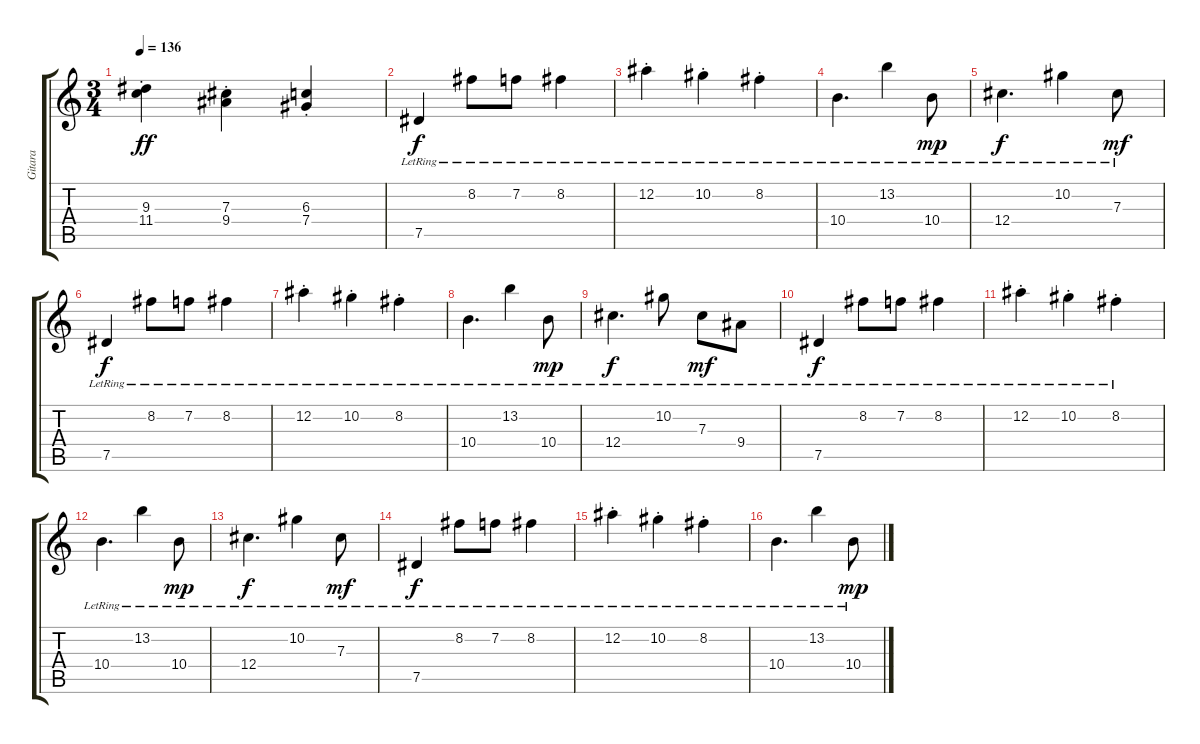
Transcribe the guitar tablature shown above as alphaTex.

\track ("Gitara" "Gitara") {instrument distortionguitar}
\staff {score tabs}
\tuning (Eb4 Bb3 Gb3 Db3 Ab2 Eb2) {hide}
\ts (3 4)
\tempo 136
\clef g2
\ks c
(9.3{st} 11.4{st}).4{dy ff} (7.3{st} 9.4{st}).4 (6.3{st} 7.4{st}).4 |
7.5{lr}.4{dy f} 8.2{lr}.8 7.2{lr}.8 8.2{lr}.4 |
12.2{st lr}.4 10.2{st lr}.4 8.2{st lr}.4 |
10.4{lr}.4{d} 13.2{lr}.4 10.4{lr}.8{dy mp} |
12.4{lr}.4{d dy f} 10.2{lr}.4 7.3{lr}.8{dy mf} |
7.5{lr}.4{dy f} 8.2{lr}.8 7.2{lr}.8 8.2{lr}.4 |
12.2{st lr}.4 10.2{st lr}.4 8.2{st lr}.4 |
10.4{lr}.4{d} 13.2{lr}.4 10.4{lr}.8{dy mp} |
12.4{lr}.4{d dy f} 10.2{lr}.8 7.3{lr}.8{dy mf} 9.4{lr}.8 |
7.5{lr}.4{dy f} 8.2{lr}.8 7.2{lr}.8 8.2{lr}.4 |
12.2{st lr}.4 10.2{st lr}.4 8.2{st lr}.4 |
10.4{lr}.4{d} 13.2{lr}.4 10.4{lr}.8{dy mp} |
12.4{lr}.4{d dy f} 10.2{lr}.4 7.3{lr}.8{dy mf} |
7.5{lr}.4{dy f} 8.2{lr}.8 7.2{lr}.8 8.2{lr}.4 |
12.2{st lr}.4 10.2{st lr}.4 8.2{st lr}.4 |
10.4{lr}.4{d} 13.2{lr}.4 10.4{lr}.8{dy mp}
